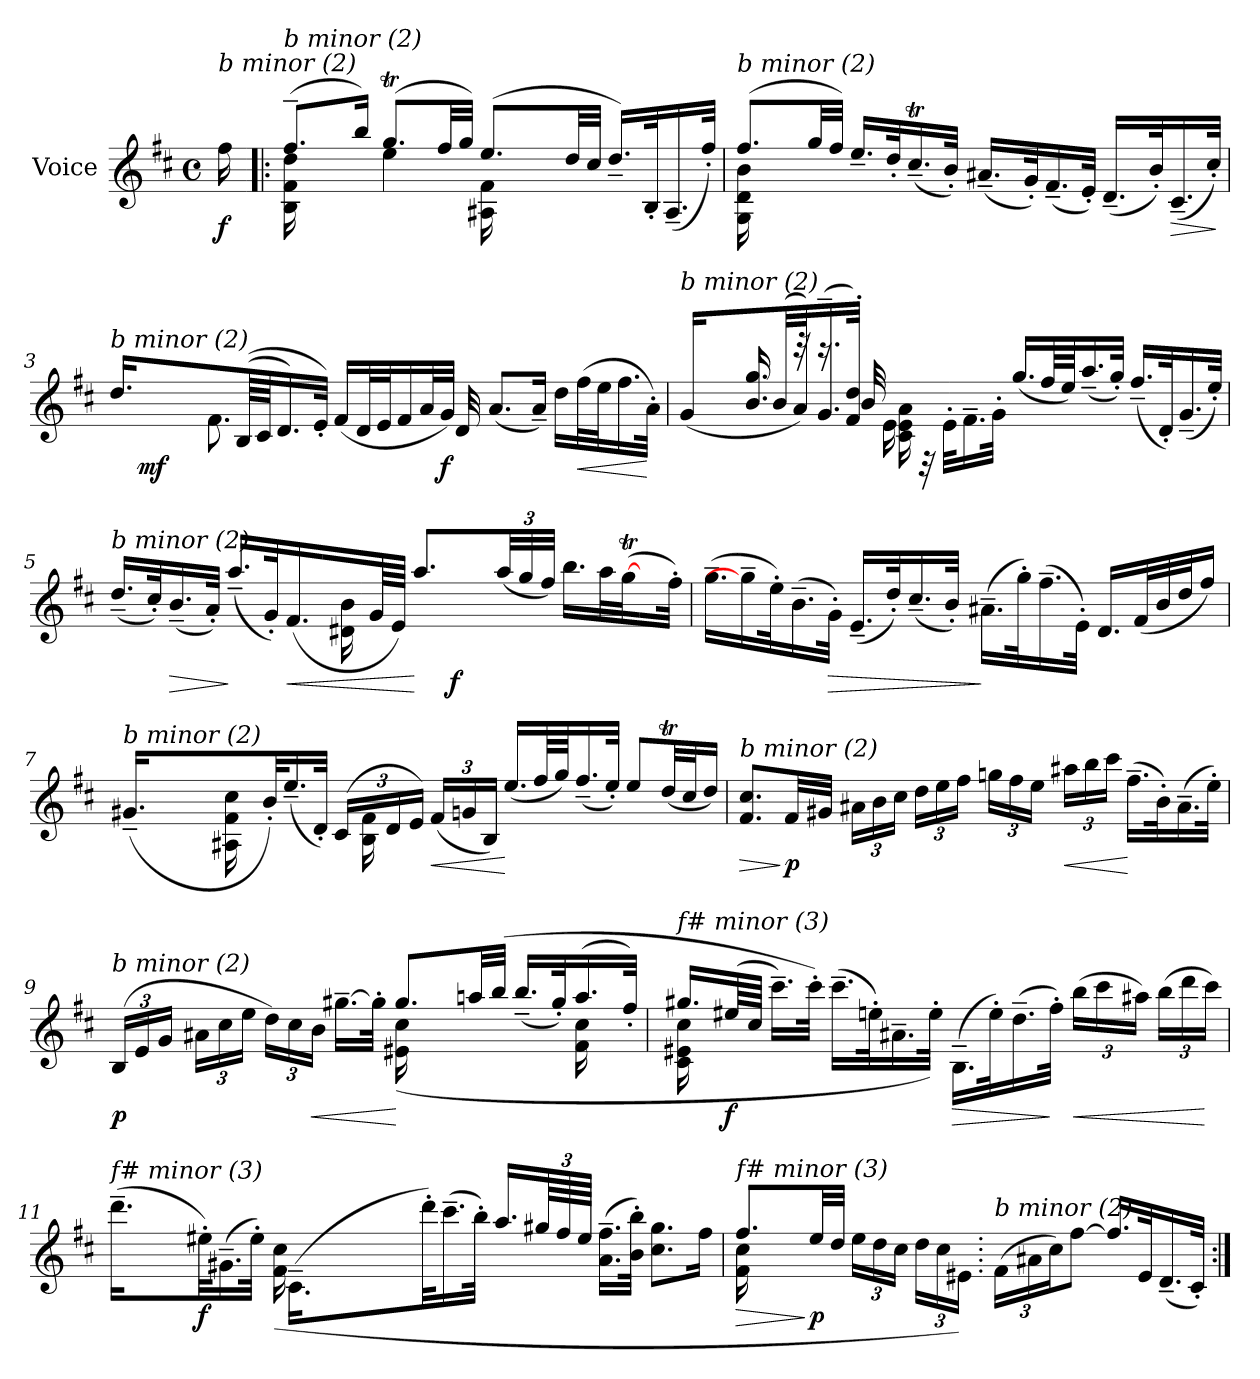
**kern	**dynam
*part1	*part1
*staff1	*staff1
*I"Voice	*
*I'V	*
*clefG2	*
*k[f#c#]	*
*M4/4	*
*met(c)	*
*MM40	*
=	=
!LO:TX:i:t=b minor (2)	!
!	!LO:DY:b
16ff#\	f
=1!|:	=1!|:
*^	*
!LO:TX:i:t=b minor (2)	!	!
(>8.ff#~/L	16B\ 16f#\ 16dd\	.
.	8.ryy	.
16bb/Jk)	.	.
(>8.ggT/L	4ee\	.
32ff#/LL	.	.
32gg/JJJ)	.	.
(>8.ee/L	16A#X\ 16f#\	.
.	16ryy	.
.	4.ryy	.
32dd/LL	.	.
32cc#/JJJ	.	.
16.dd~/LL)	.	.
32B'/K	.	.
(<16.A#~/	.	.
32ff#'/JJk)	.	.
!!LO:LB:g=z	!!
=2	=2	=2
!LO:TX:i:t=b minor (2)	!	!
(>8.ff#/L	16G\ 16d\ 16b\	.
.	2ryy	.
32gg/LL	.	.
32ff#/JJJ)	.	.
16.ee~/LL	.	.
32dd'/K	.	.
(<16.cc#t~/	.	.
32b'/JJk)	.	.
(<16.a#X~/LL	.	.
.	4ryy	.
32g'/K)	.	.
(<16.f#~/	.	.
32e'/JJk)	.	.
(<16.d~/LL	.	.
.	16ryy	.
32b'/K)	.	.
!	!	!LO:HP:b
(<16.c#~/	8ryy	>
32cc#'/JJk)	.	.
*v	*v	*
.	]
!!LO:LB:g=z
=3	=3
*^	*
!LO:TX:i:t=b minor (2)	!	!
16.dd/LL	2ryy	.
!	!	!LO:DY:b
2ryy	.	mf
.	8.f#\	.
(<(<64B/LL	.	.
64c#/JJ	.	.
16.d/)	.	.
.	16ryy	.
32e'/JJk)	.	.
(<16f#/LL	8..ryy	.
32d/L	.	.
32e/J	.	.
16f#/	.	.
32a/L	.	.
!	!	!LO:DY:b
32g/JJJ)	32d/	f
(>8.a/L	2ryy	.
16a~/Jk)	.	.
16dd\LL	.	.
!	!	!LO:HP:b
(>32ff#\L	.	<
32ee\J	.	.
16.ff#\	.	.
32a'\JJk)	.	[
!!LO:LB:g=z	!!
=4	=4	=4
!LO:TX:i:t=b minor (2)	!	!
(<16g/LL	4ryy	.
4ryy	.	.
.	16.b/ 16.gg/	.
(<32b/L	.	.
32a/J))	32reee	.
(<16.g~/	16.reee	.
32f#/' 32dd/'JJk)	32b/	.
16e\	16c#\ 16e\ 16a\	.
32rD	4..ryy	.
32e'\KLL	.	.
16.f#~\	.	.
32g'\JJk	.	.
(>16.gg/LL	.	.
64ff#/LL	.	.
64ee/JJ)	.	.
(>16.aa~/	.	.
32gg'/JJk)	.	.
(<16.ff#~/LL	4ryy	.
32d'/K)	.	.
(<16.g~/	.	.
32ee'/JJk)	.	.
!!LO:LB:g=z	!!
=5	=5	=5
*	*^	*
!LO:TX:i:t=b minor (2)	!	!	!
(<16.dd~/LL	2ryy	2ryy	.
32cc#'/K)	.	.	.
!	!	!	!LO:HP:b
(<16.b~/	.	.	>
32a'/JJk)	.	.	.
(<16.aa~/LL	.	.	]
32g'/K)	.	.	.
!	!	!	!LO:HP:b
(<16.f#/	.	.	<
16.ryy	.	.	.
.	16d#X\ 16b\	8.ryy	.
64g/LL	8.ryy	.	.
64e/JJJJ)	.	.	.
8.aa/L	.	.	[
!	!	!	!LO:DY:b
.	.	4ryy	f
.	4ryy	.	.
*Xbrackettup	*	*	*
(<48aa/LL	.	.	.
48gg/	.	.	.
48ff#/JJJ)	.	.	.
16.bb\LL	.	.	.
32aa\K	.	8ryy	.
(>[32ggT\	.	.	.
16ryy	16.ryy	.	.
32ff#'\JJk)	.	32ryy	.
=6	=6	=6	=6
!LO:TX:i:t=b minor (2)	!	!	!
*v	*v	*v	*
(>16.gg~\LL	.
16gg~\]	.
32ee'\K)	.
(>16.b~\	.
!	!LO:HP:b
32g'\JJk)	>
(<16.e~/LL	.
32dd'/K)	.
(<16.cc#~/	.
32b'/JJk)	.
(>16.a#X~\LL	]
32gg'\K)	.
(>16.ff#~\	.
32e'\JJk)	.
16.d/LL	.
(<32f#/L	.
32b/	.
32dd/J	.
16ff#/JJ)	.
!!LO:LB:g=z
=7	=7
*^	*
!LO:TX:i:t=b minor (2)	!	!
(<16.g#X~/LL	2ryy	.
2ryy	.	.
.	16A#X\ 16f#\ 16cc#\	.
.	8.ryy	.
32b'/K)	.	.
(<16.ee~/	.	.
32d'/JJk)	.	.
(<24c#/LL	16B\ 16f#\	.
24d/	.	.
.	8.ryy	.
24e/JJ)	.	.
!	!	!LO:HP:b
(<24f#/LL	.	<
24gn/	.	.
24B/JJ)	.	.
(>16.ee/LL	2ryy	[
64ff#/LL	.	.
64gg/JJ)	.	.
(>16.ff#~/	.	.
32ee'/JJk)	.	.
8ee/L	.	.
(>32ddT/LL	.	.
32cc#/J	.	.
16dd/JJ)	.	.
*v	*v	*
!!LO:LB:g=z
=8	=8
!LO:TX:i:t=b minor (2)	!
!	!LO:HP:b
8.f#/ 8.cc#/L	>
!	!LO:DY:n=1:b
32f#/LL	] p
32g#X/JJJ	.
24a#X\LL	.
24b\	.
24cc#\JJ	.
24dd\LL	.
24ee\	.
24ff#\JJ	.
24ggn\LL	.
24ff#\	.
24ee\JJ	.
!	!LO:HP:b
24aa#X\LL	<
24bb\	.
24ccc#\JJ	.
(>16.ff#~\LL	[
32b'\K)	.
(>16.a#~\	.
32ee'\JJk)	.
!!LO:LB:g=z
=9	=9
*^	*
!LO:TX:i:t=b minor (2)	!	!
!	!	!LO:DY:b
(>24B/LL	2ryy	p
24e/	.	.
24g/JJ	.	.
24a#X\LL	.	.
24cc#\	.	.
24ee\JJ	.	.
24dd\LL)	.	.
24cc#\	.	.
!	!	!LO:HP:b
24b\JJ	.	<
[16.gg#X~\LL	.	.
32gg#'\JJk]	.	.
8.gg#/L	(>16e#X\ 16cc#\	[
.	8ryy	.
32aan/LL	32ryy	.
(>32bb/JJJ	32ryy	.
(>16.bb~/LL	16.ryy	.
32gg#'/K)	32ryy	.
(>16.aa~/	16f#\ 16cc#\	.
.	32ryy	.
32ff#'/JJk)	32ryy	.
!!LO:PB:g=z	!!
=10	=10	=10
!LO:TX:i:t=f# minor (3)	!	!
16.gg#X/LL	16c#\ 16e#X\ 16cc#\	.
.	2...ryy	.
!	!	!LO:DY:b
(>64ee#X/LL	.	f
64cc#/JJJJ	.	.
16.ccc#~\LL)	.	.
32ccc#'\JJk)	.	.
(>16.ccc#~\LL	.	.
32een'\K)	.	.
16.a#X~\	.	.
32ee'\JJk)	.	.
!	!	!LO:HP:b
(>16.B~\LL	.	>
32ee'\K)	.	.
(>16.dd~\	.	.
32ff#'\JJk)	.	]
!	!	!LO:HP:b
(>24bb\LL	.	<
24ccc#\	.	.
24aa#X\JJ)	.	.
(>24bb\LL	.	.
24ddd\	.	.
24ccc#\JJ)	.	[
!!LO:LB:g=z	!!
=11	=11	=11
!LO:TX:i:t=f# minor (3)	!	!
(>16.ddd~\LL	2ryy	.
4ryy	.	.
!	!	!LO:DY:b
32ee#X'\K)	.	f
(>16.g#X~\	.	.
32ee#'\JJk)	.	.
(>16.c#~\LL	(>16f#\ 16cc#\	.
.	8ryy	.
4ryy	.	.
.	32ryy	.
.	32ryy	.
.	4ryy	.
32ddd'\K)	.	.
(>16.ccc#~\	.	.
32bb'\JJk)	.	.
16.aa/LL	2ryy	.
96gg#X/LL	.	.
96ff#/	.	.
96ee#/JJJJ	.	.
(>16.a\~ 16.ff#\~LL	.	.
32b\' 32bb\'JJk)	.	.
8.cc#\ 8.gg#\L	.	.
16ff#\Jk	.	.
=12	=12	=12
!LO:TX:i:t=f# minor (3)	!	!
!	!	!LO:HP:b
8.ff#/L	16f#\ 16cc#\	>
.	16ryy	.
.	4.ryy	.
!	!	!LO:DY:n=1:b
32ee/LL	.	] p
32dd/JJJ	.	.
24ee\LL	.	.
24dd\	.	.
24cc#\JJ	.	.
24dd\LL	.	.
24cc#\	.	.
24e#X\JJ)	.	.
*v	*v	*
=13.	=13.
!LO:TX:i:t=b minor (2)	!
(>24f#\LL	.
24a#X\	.
24cc#\J)	.
[8ff#\J	.
16.ff#/LL]	.
32e/K	.
(<16.d~/	.
32c#'/JJk)	.
=:|!	=:|!
*-	*-
